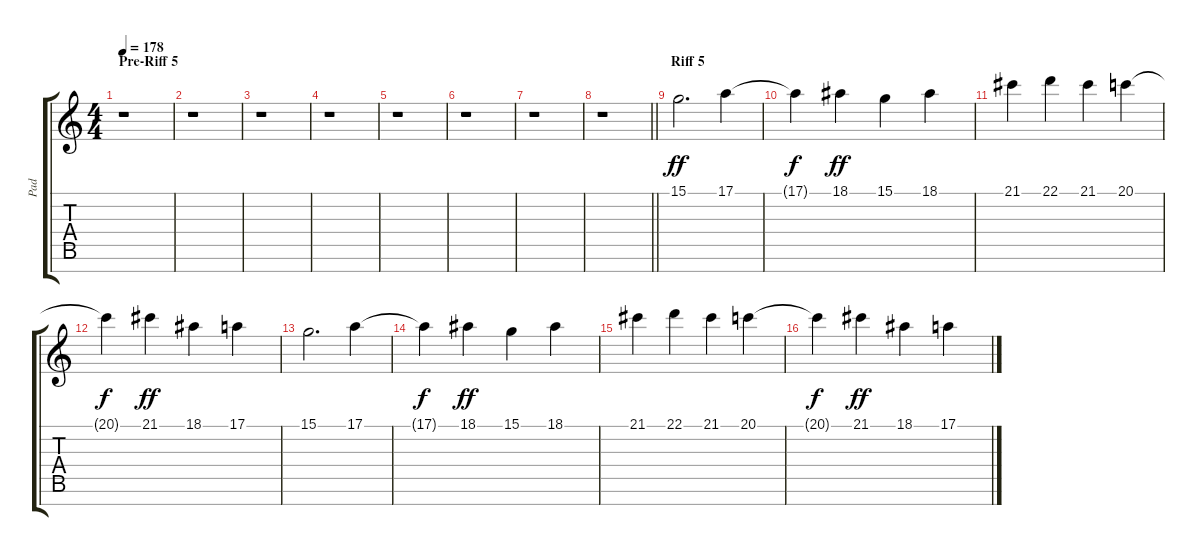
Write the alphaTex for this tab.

\track ("Pad" "Pad") {instrument pad2warm}
\staff {score tabs}
\tuning (E4 B3 G3 D3 A2 E2 B1) {hide}
\ts (4 4)
\section ("" "Pre-Riff 5")
\tempo 178
\clef g2
\ks c
r.1{dy ff} |
r.1 |
r.1 |
r.1 |
r.1 |
r.1 |
r.1 |
\barLineRight lightlight
r.1 |
\section ("" "Riff 5")
15.1.2{d} 17.1.4 |
17.1{t}.4{dy f} 18.1.4{dy ff} 15.1.4 18.1.4 |
21.1.4 22.1.4 21.1.4 20.1.4 |
20.1{t}.4{dy f} 21.1.4{dy ff} 18.1.4 17.1.4 |
15.1.2{d} 17.1.4 |
17.1{t}.4{dy f} 18.1.4{dy ff} 15.1.4 18.1.4 |
21.1.4 22.1.4 21.1.4 20.1.4 |
20.1{t}.4{dy f} 21.1.4{dy ff} 18.1.4 17.1.4
